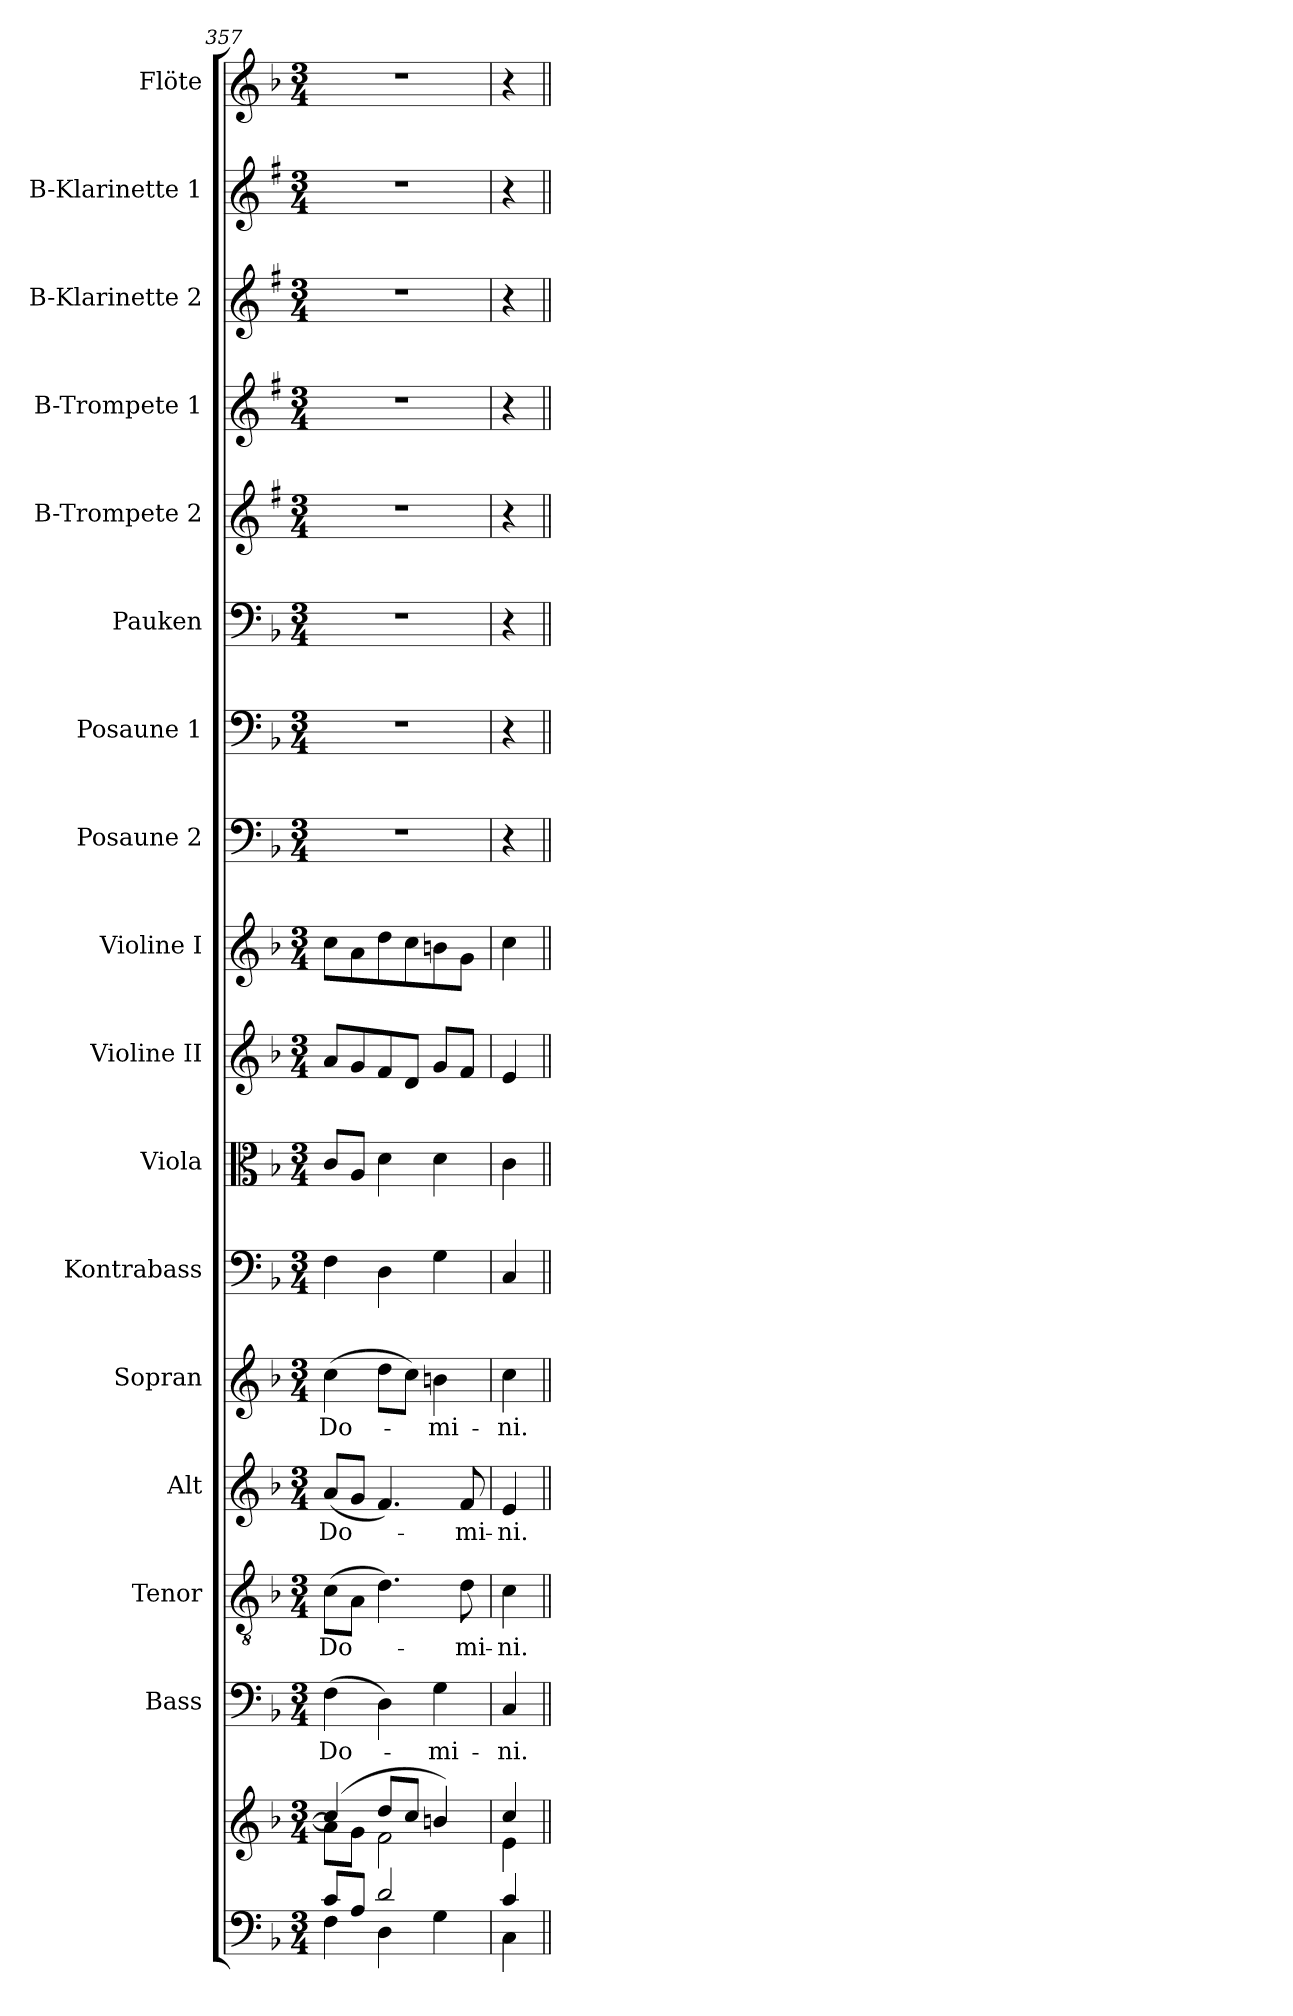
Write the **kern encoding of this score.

**kern	**kern	**kern	**text	**kern	**text	**kern	**text	**kern	**text	**kern	**kern	**kern	**kern	**kern	**kern	**kern	**kern	**kern	**kern	**kern	**kern
*part17	*part17	*part16	*part16	*part15	*part15	*part14	*part14	*part13	*part13	*part12	*part11	*part10	*part9	*part8	*part7	*part6	*part5	*part4	*part3	*part2	*part1
*staff18	*staff17	*staff16	*staff16	*staff15	*staff15	*staff14	*staff14	*staff13	*staff13	*staff12	*staff11	*staff10	*staff9	*staff8	*staff7	*staff6	*staff5	*staff4	*staff3	*staff2	*staff1
*	*	*I"Bass	*	*I"Tenor	*	*I"Alt	*	*I"Sopran	*	*I"Kontrabass	*I"Viola	*I"Violine II	*I"Violine I	*I"Posaune 2	*I"Posaune 1	*I"Pauken	*I"B-Trompete 2	*I"B-Trompete 1	*I"B-Klarinette 2	*I"B-Klarinette 1	*I"Flöte
*	*	*I'B.	*	*I'T.	*	*I'A.	*	*I'S.	*	*I'Kb.	*I'Vla.	*I'Vl. II	*I'Vl. I	*I'Pos. 2	*I'Pos. 1	*I'Pk.	*I'B Trp. 2	*I'B Trp. 1	*I'B Kl. 2	*I'B Kl. 1	*I'Fl.
*clefF4	*clefG2	*clefF4	*	*clefGv2	*	*clefG2	*	*clefG2	*	*clefF4	*clefC3	*clefG2	*clefG2	*clefF4	*clefF4	*clefF4	*clefG2	*clefG2	*clefG2	*clefG2	*clefG2
*	*	*	*	*	*	*	*	*	*	*ITrd7c12	*	*	*	*	*	*	*ITrd1c2	*ITrd1c2	*ITrd1c2	*ITrd1c2	*
*k[b-]	*k[b-]	*k[b-]	*	*k[b-]	*	*k[b-]	*	*k[b-]	*	*k[b-]	*k[b-]	*k[b-]	*k[b-]	*k[b-]	*k[b-]	*k[b-]	*k[b-]	*k[b-]	*k[b-]	*k[b-]	*k[b-]
*F:	*F:	*F:	*	*F:	*	*F:	*	*F:	*	*F:	*F:	*F:	*F:	*F:	*F:	*F:	*F:	*F:	*F:	*F:	*F:
*M3/4	*M3/4	*M3/4	*	*M3/4	*	*M3/4	*	*M3/4	*	*M3/4	*M3/4	*M3/4	*M3/4	*M3/4	*M3/4	*M3/4	*M3/4	*M3/4	*M3/4	*M3/4	*M3/4
=357	=357	=357	=357	=357	=357	=357	=357	=357	=357	=357	=357	=357	=357	=357	=357	=357	=357	=357	=357	=357	=357
*^	*^	*	*	*	*	*	*	*	*	*	*	*	*	*	*	*	*	*	*	*	*
!	!	!	!	!	!LO:LY:b	!	!LO:LY:b	!	!LO:LY:b	!	!LO:LY:b	!	!	!	!	!	!	!	!	!	!	!	!
8c/L	4F\	(4cc/]	8a\L]	(>4F\	Do-	(>8c\L	Do-	(<8a/L	Do-	(>4cc\	Do-	4FF\	8c/L	8a/L	8cc\L	2.r	2.r	2.r	2.r	2.r	2.r	2.r	2.r
8A/J	.	.	8g\J	.	.	8A\J	.	8g/J	.	.	.	.	8A/J	8g/	8a\	.	.	.	.	.	.	.	.
2d/	4D\	8dd/L	2f\	4D\)	.	4.d\)	.	4.f/)	.	8dd\L	.	4DD\	4d\	8f/	8dd\	.	.	.	.	.	.	.	.
.	.	8cc/J	.	.	.	.	.	.	.	8cc\J)	.	.	.	8d/J	8cc\	.	.	.	.	.	.	.	.
!	!	!	!	!	!LO:LY:b	!	!	!	!	!	!LO:LY:b	!	!	!	!	!	!	!	!	!	!	!	!
.	4G\	4bn/)	.	4G\	-mi-	.	.	.	.	4bn\	-mi-	4GG\	4d\	8g/L	8bn\	.	.	.	.	.	.	.	.
!	!	!	!	!	!	!	!LO:LY:b	!	!LO:LY:b	!	!	!	!	!	!	!	!	!	!	!	!	!	!
.	.	.	.	.	.	8d\	-mi-	8f/	-mi-	.	.	.	.	8f/J	8g\J	.	.	.	.	.	.	.	.
=358	=358	=358	=358	=358	=358	=358	=358	=358	=358	=358	=358	=358	=358	=358	=358	=358	=358	=358	=358	=358	=358	=358	=358
!	!	!	!	!	!LO:LY:b	!	!LO:LY:b	!	!LO:LY:b	!	!LO:LY:b	!	!	!	!	!	!	!	!	!	!	!	!
4c/	4C\	4cc/	4e\	4C/	-ni.	4c\	-ni.	4e/	-ni.	4cc\	-ni.	4CC/	4c\	4e/	4cc\	4r	4r	4r	4r	4r	4r	4r	4r
*v	*v	*	*	*	*	*	*	*	*	*	*	*	*	*	*	*	*	*	*	*	*	*	*
*	*v	*v	*	*	*	*	*	*	*	*	*	*	*	*	*	*	*	*	*	*	*	*
=||	=||	=||	=||	=||	=||	=||	=||	=||	=||	=||	=||	=||	=||	=||	=||	=||	=||	=||	=||	=||	=||
*-	*-	*-	*-	*-	*-	*-	*-	*-	*-	*-	*-	*-	*-	*-	*-	*-	*-	*-	*-	*-	*-
